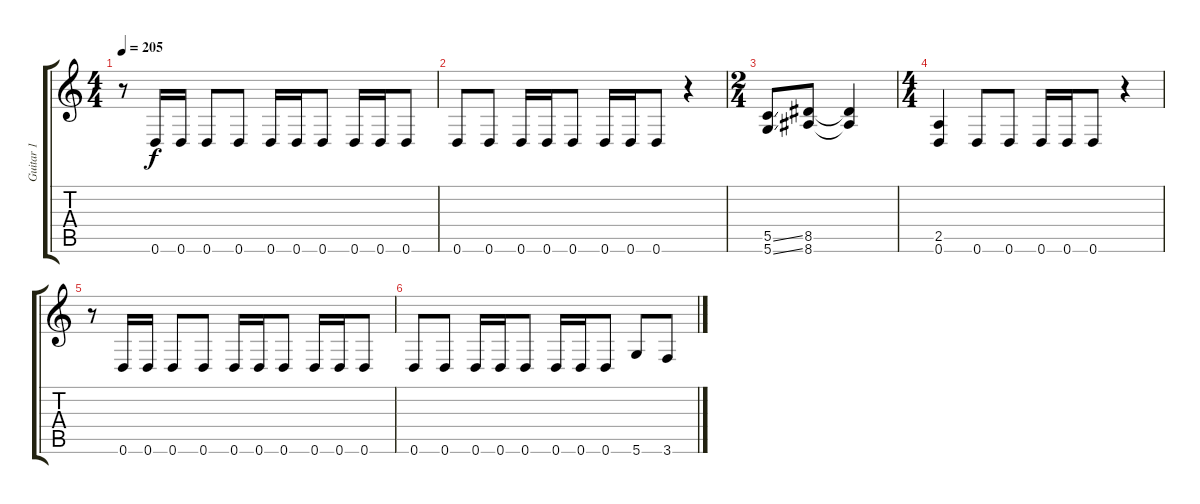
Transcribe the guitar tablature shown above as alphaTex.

\track ("Guitar 1" "Guitar 1") {instrument distortionguitar}
\staff {score tabs}
\tuning (D4 A3 F3 C3 G2 D2) {hide}
\ts (4 4)
\tempo 205
\clef g2
\ks c
r.8{dy f} 0.6.16 0.6.16 0.6.8 0.6.8 0.6.16 0.6.16 0.6.8 0.6.16 0.6.16 0.6.8 |
0.6.8 0.6.8 0.6.16 0.6.16 0.6.8 0.6.16 0.6.16 0.6.8 r.4 |
\ts (2 4)
(5.5{ss} 5.6{ss}).8 (8.5 8.6).8 (8.5{t} 8.6{t}).4 |
\ts (4 4)
(2.5 0.6).4 0.6.8 0.6.8 0.6.16 0.6.16 0.6.8 r.4 |
r.8 0.6.16 0.6.16 0.6.8 0.6.8 0.6.16 0.6.16 0.6.8 0.6.16 0.6.16 0.6.8 |
0.6.8 0.6.8 0.6.16 0.6.16 0.6.8 0.6.16 0.6.16 0.6.8 5.6.8 3.6.8
